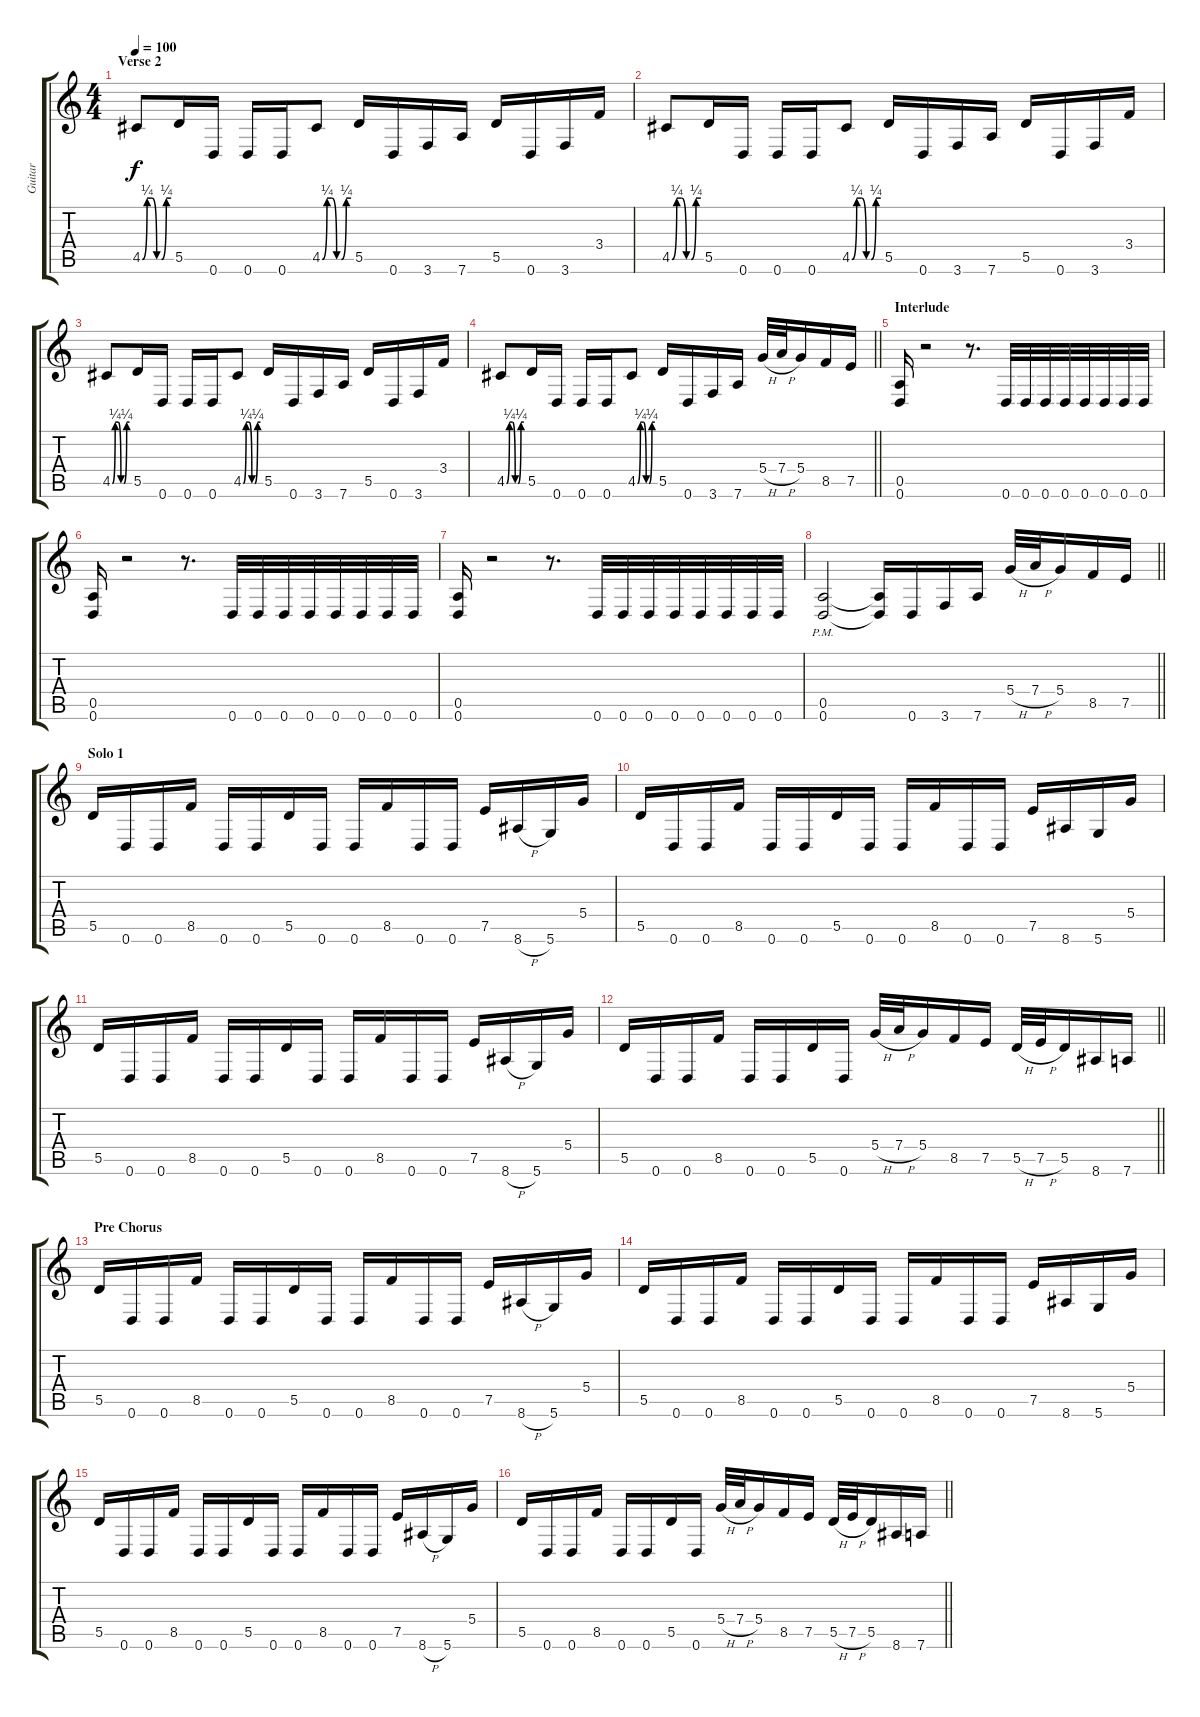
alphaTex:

\track ("Guitar" "Guitar") {instrument distortionguitar}
\staff {score tabs}
\tuning (E4 B3 G3 D3 A2 D2) {hide}
\ts (4 4)
\section ("" "Verse 2")
\tempo 100
\clef g2
\ks c
4.5{be (custom 0 0 10 1 20 1 30 0 40 0 50 1 60 1)}.8{dy f} 5.5.16 0.6.16 0.6.16 0.6.16 4.5{be (custom 0 0 10 1 20 1 30 0 40 0 50 1 60 1)}.8 5.5.16 0.6.16 3.6.16 7.6.16 5.5.16 0.6.16 3.6.16 3.4.16 |
4.5{be (custom 0 0 10 1 20 1 30 0 40 0 50 1 60 1)}.8 5.5.16 0.6.16 0.6.16 0.6.16 4.5{be (custom 0 0 10 1 20 1 30 0 40 0 50 1 60 1)}.8 5.5.16 0.6.16 3.6.16 7.6.16 5.5.16 0.6.16 3.6.16 3.4.16 |
4.5{be (custom 0 0 10 1 20 1 30 0 40 0 50 1 60 1)}.8 5.5.16 0.6.16 0.6.16 0.6.16 4.5{be (custom 0 0 10 1 20 1 30 0 40 0 50 1 60 1)}.8 5.5.16 0.6.16 3.6.16 7.6.16 5.5.16 0.6.16 3.6.16 3.4.16 |
\barLineRight lightlight
4.5{be (custom 0 0 10 1 20 1 30 0 40 0 50 1 60 1)}.8 5.5.16 0.6.16 0.6.16 0.6.16 4.5{be (custom 0 0 10 1 20 1 30 0 40 0 50 1 60 1)}.8 5.5.16 0.6.16 3.6.16 7.6.16 5.4{h}.32 7.4{h}.32 5.4.16 8.5.16 7.5.16 |
\section ("" "Interlude")
(0.5 0.6).16 r.2 r.8{d} 0.6.32 0.6.32 0.6.32 0.6.32 0.6.32 0.6.32 0.6.32 0.6.32 |
(0.5 0.6).16 r.2 r.8{d} 0.6.32 0.6.32 0.6.32 0.6.32 0.6.32 0.6.32 0.6.32 0.6.32 |
(0.5 0.6).16 r.2 r.8{d} 0.6.32 0.6.32 0.6.32 0.6.32 0.6.32 0.6.32 0.6.32 0.6.32 |
\barLineRight lightlight
(0.5{pm} 0.6{pm}).2 (0.5{t} 0.6{t}).16 0.6.16 3.6.16 7.6.16 5.4{h}.32 7.4{h}.32 5.4.16 8.5.16 7.5.16 |
\section ("" "Solo 1")
5.5.16 0.6.16 0.6.16 8.5.16 0.6.16 0.6.16 5.5.16 0.6.16 0.6.16 8.5.16 0.6.16 0.6.16 7.5.16 8.6{h}.16 5.6.16 5.4.16 |
5.5.16 0.6.16 0.6.16 8.5.16 0.6.16 0.6.16 5.5.16 0.6.16 0.6.16 8.5.16 0.6.16 0.6.16 7.5.16 8.6.16 5.6.16 5.4.16 |
5.5.16 0.6.16 0.6.16 8.5.16 0.6.16 0.6.16 5.5.16 0.6.16 0.6.16 8.5.16 0.6.16 0.6.16 7.5.16 8.6{h}.16 5.6.16 5.4.16 |
\barLineRight lightlight
5.5.16 0.6.16 0.6.16 8.5.16 0.6.16 0.6.16 5.5.16 0.6.16 5.4{h}.32 7.4{h}.32 5.4.16 8.5.16 7.5.16 5.5{h}.32 7.5{h}.32 5.5.16 8.6.16 7.6.16 |
\section ("" "Pre Chorus")
5.5.16 0.6.16 0.6.16 8.5.16 0.6.16 0.6.16 5.5.16 0.6.16 0.6.16 8.5.16 0.6.16 0.6.16 7.5.16 8.6{h}.16 5.6.16 5.4.16 |
5.5.16 0.6.16 0.6.16 8.5.16 0.6.16 0.6.16 5.5.16 0.6.16 0.6.16 8.5.16 0.6.16 0.6.16 7.5.16 8.6.16 5.6.16 5.4.16 |
5.5.16 0.6.16 0.6.16 8.5.16 0.6.16 0.6.16 5.5.16 0.6.16 0.6.16 8.5.16 0.6.16 0.6.16 7.5.16 8.6{h}.16 5.6.16 5.4.16 |
\barLineRight lightlight
5.5.16 0.6.16 0.6.16 8.5.16 0.6.16 0.6.16 5.5.16 0.6.16 5.4{h}.32 7.4{h}.32 5.4.16 8.5.16 7.5.16 5.5{h}.32 7.5{h}.32 5.5.16 8.6.16 7.6.16
